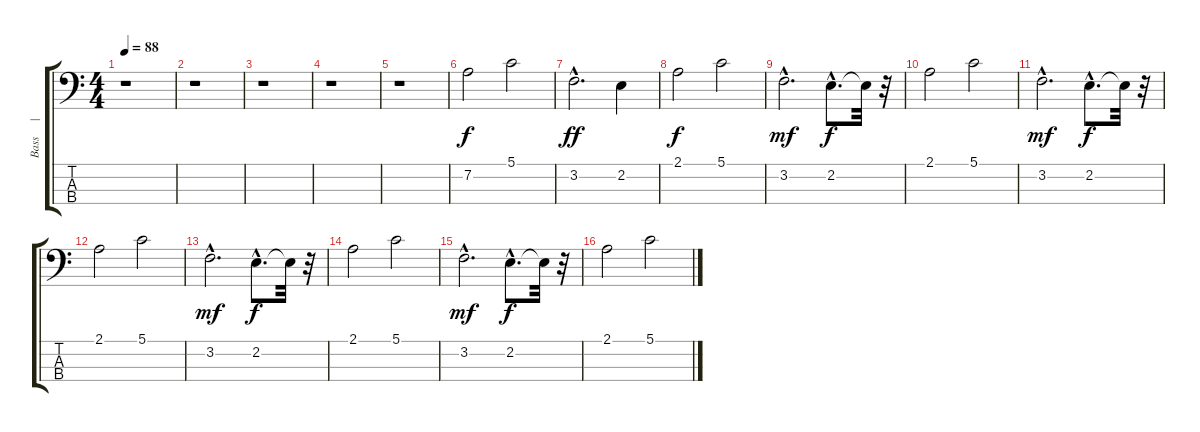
\track ("Bass     | Sting" "Bass     |") {instrument fretlessbass}
\staff {score tabs}
\tuning (G2 D2 A1 E1) {hide}
\ts (4 4)
\tempo 88
\clef f4
\ks c
r.1{dy f instrument fretlessbass} |
r.1 |
r.1 |
r.1 |
r.1 |
7.2.2{volume 16} 5.1.2 |
3.2{hac}.2{d dy ff} 2.2.4 |
2.1.2{dy f} 5.1.2 |
3.2{hac}.2{d dy mf} 2.2{hac}.8{d dy f} 2.2{t}.32 r.32 |
2.1.2 5.1.2 |
3.2{hac}.2{d dy mf} 2.2{hac}.8{d dy f} 2.2{t}.32 r.32 |
2.1.2 5.1.2 |
3.2{hac}.2{d dy mf} 2.2{hac}.8{d dy f} 2.2{t}.32 r.32 |
2.1.2 5.1.2 |
3.2{hac}.2{d dy mf} 2.2{hac}.8{d dy f} 2.2{t}.32 r.32 |
2.1.2 5.1.2
